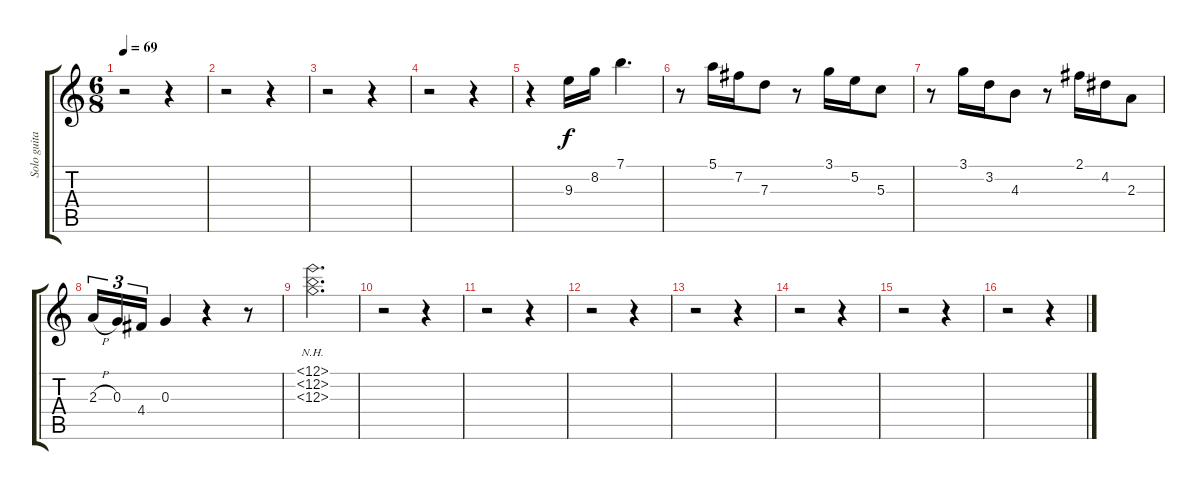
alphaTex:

\track ("Solo guitar" "Solo guita") {instrument electricguitarclean}
\staff {score tabs}
\tuning (E4 B3 G3 D3 A2 E2) {hide}
\ts (6 8)
\tempo 69
\clef g2
\ks c
r.2{dy f} r.4 |
r.2 r.4 |
r.2 r.4 |
r.2 r.4 |
r.4 9.3.16 8.2.16 7.1.4{d} |
r.8 5.1.16 7.2.16 7.3.8 r.8 3.1.16 5.2.16 5.3.8 |
r.8 3.1.16 3.2.16 4.3.8 r.8 2.1.16 4.2.16 2.3.8 |
2.3{h}.16{tu (3 2)} 0.3.16{tu (3 2)} 4.4.16{tu (3 2)} 0.3.4 r.4 r.8 |
(12.1{nh} 12.2{nh} 12.3{nh}).2{d} |
r.2 r.4 |
r.2 r.4 |
r.2 r.4 |
r.2 r.4 |
r.2 r.4 |
r.2 r.4 |
r.2 r.4
